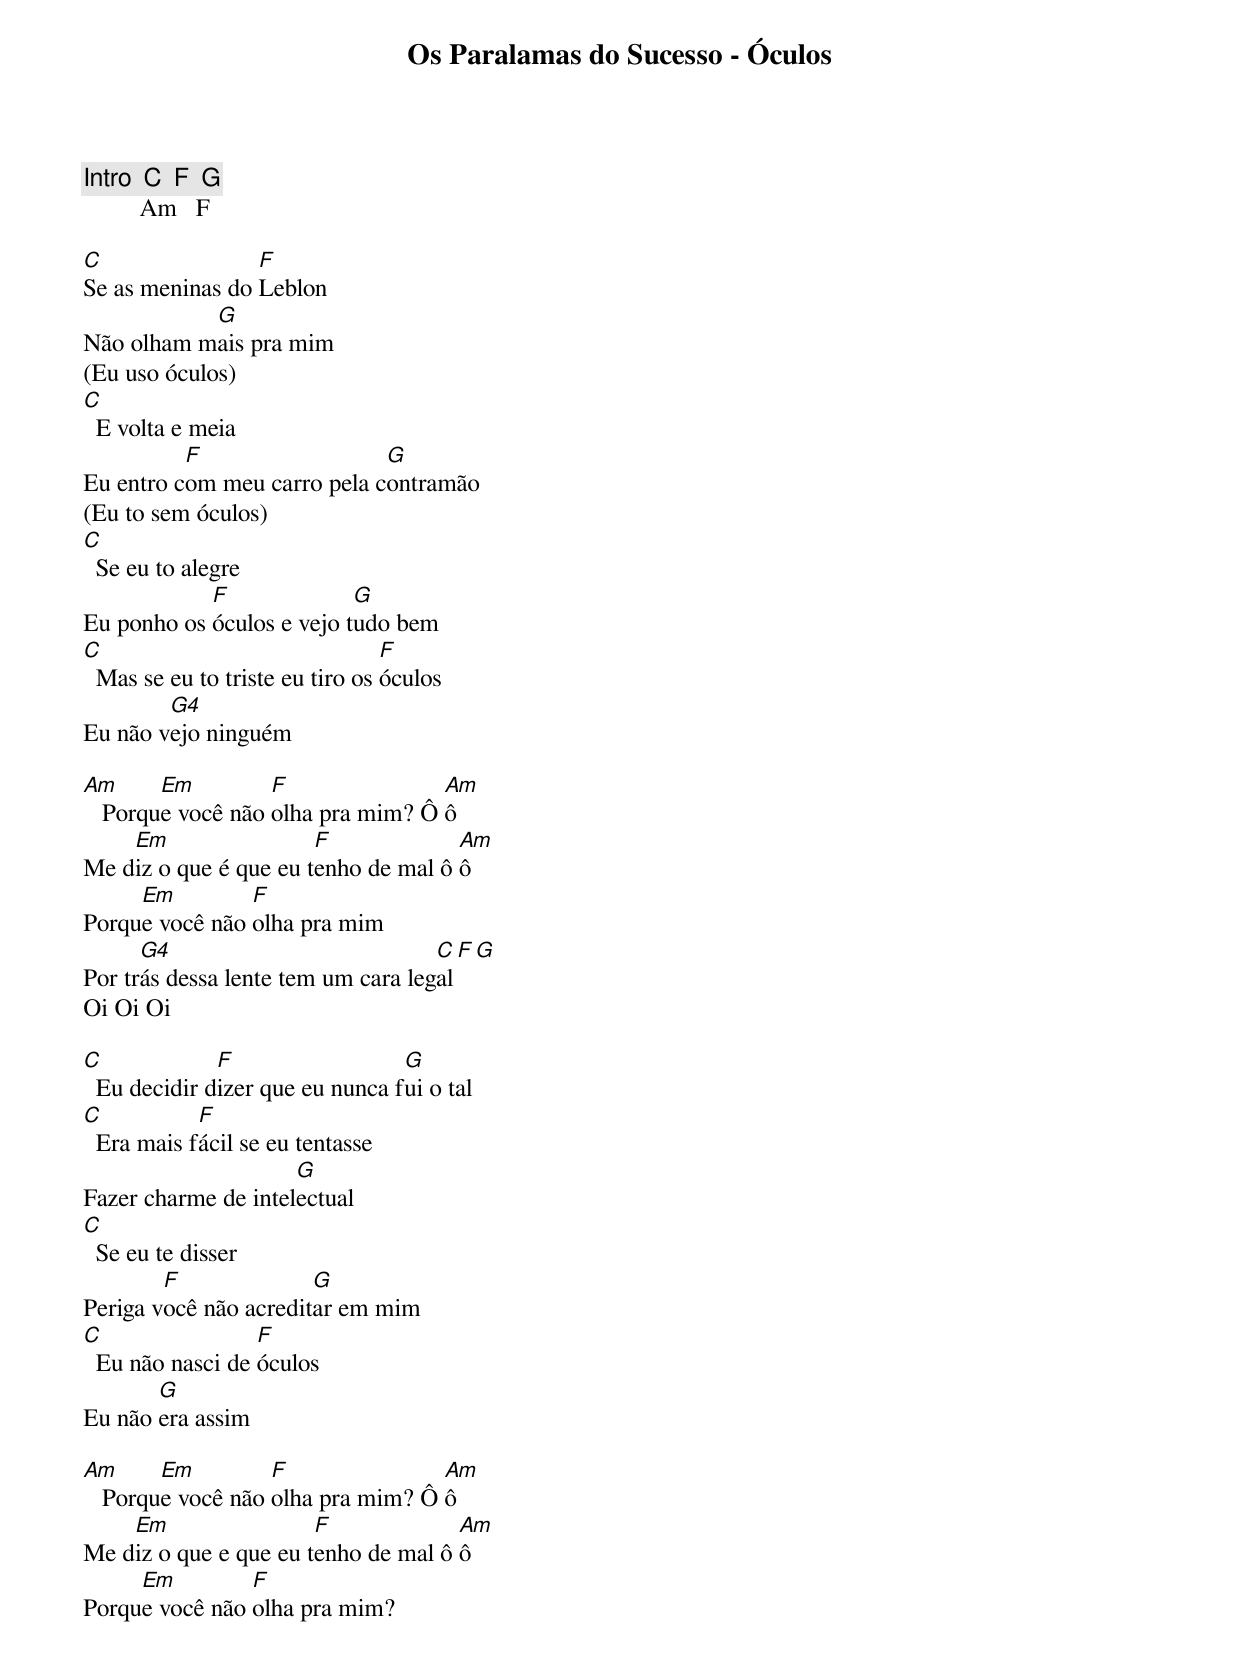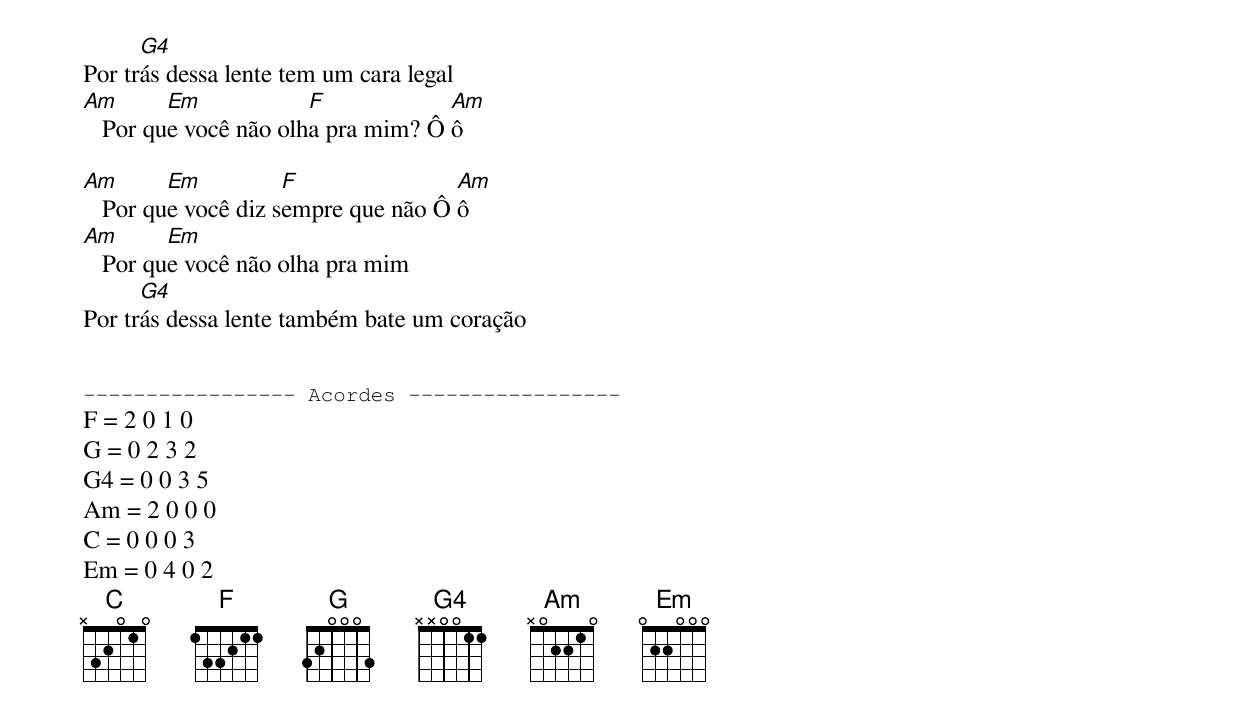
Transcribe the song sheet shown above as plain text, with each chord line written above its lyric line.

Os Paralamas do Sucesso - Óculos

[Intro]  C  F  G
         Am   F

C                F
Se as meninas do Leblon
           G
Não olham mais pra mim
(Eu uso óculos)
C
  E volta e meia
          F                  G
Eu entro com meu carro pela contramão
(Eu to sem óculos)
C
  Se eu to alegre
            F              G
Eu ponho os óculos e vejo tudo bem
C                                F
  Mas se eu to triste eu tiro os óculos
        G4
Eu não vejo ninguém

Am      Em         F               Am
   Porque você não olha pra mim? Ô ô
    Em                 F             Am
Me diz o que é que eu tenho de mal ô ô
     Em         F
Porque você não olha pra mim
      G4                            C  F  G
Por trás dessa lente tem um cara legal
Oi Oi Oi

C             F                  G
  Eu decidir dizer que eu nunca fui o tal
C           F
  Era mais fácil se eu tentasse
                     G
Fazer charme de intelectual
C
  Se eu te disser
        F              G
Periga você não acreditar em mim
C                 F
  Eu não nasci de óculos
       G
Eu não era assim

Am      Em         F               Am
   Porque você não olha pra mim? Ô ô
    Em                 F             Am
Me diz o que e que eu tenho de mal ô ô
     Em         F
Porque você não olha pra mim?
      G4
Por trás dessa lente tem um cara legal
Am       Em            F            Am
   Por que você não olha pra mim? Ô ô

Am       Em          F               Am
   Por que você diz sempre que não Ô ô
Am       Em
   Por que você não olha pra mim
      G4
Por trás dessa lente também bate um coração


----------------- Acordes -----------------
F = 2 0 1 0
G = 0 2 3 2
G4 = 0 0 3 5
Am = 2 0 0 0
C = 0 0 0 3
Em = 0 4 0 2
